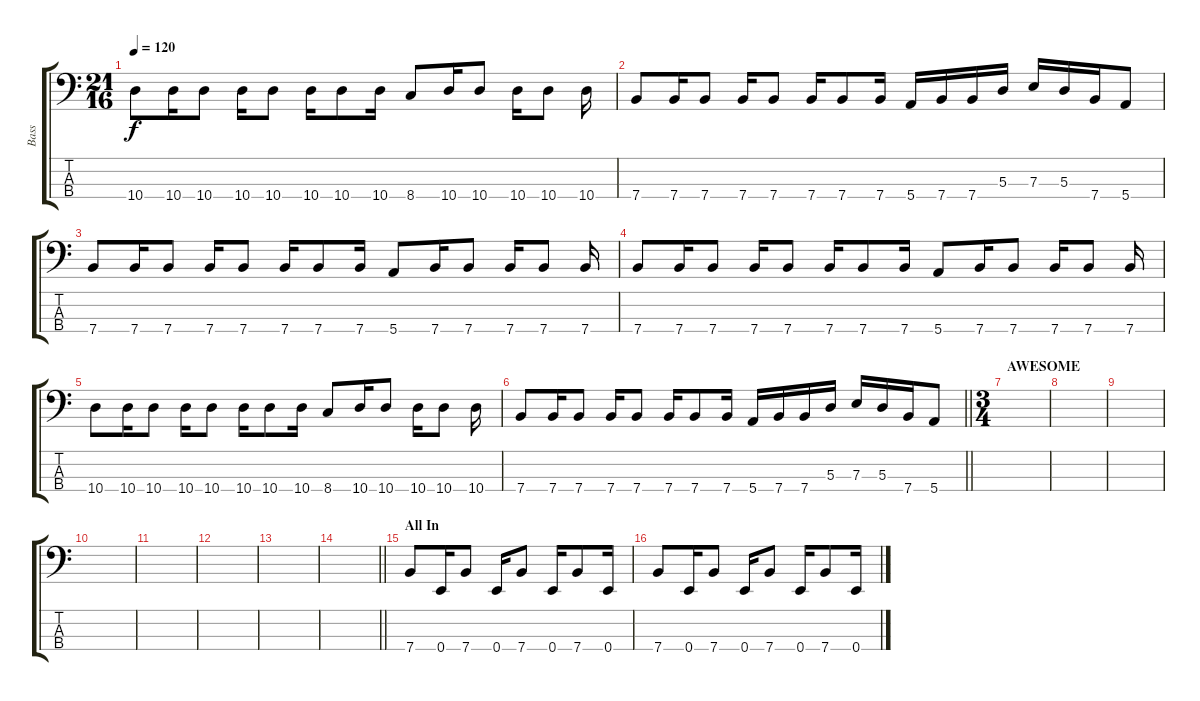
\track ("Bass" "Bass") {instrument electricbasspick}
\staff {score tabs}
\tuning (G2 D2 A1 E1) {hide}
\ts (21 16)
\tempo 120
\clef f4
\ks c
10.4.8{dy f} 10.4.16 10.4.8 10.4.16 10.4.8 10.4.16 10.4.8 10.4.16 8.4.8 10.4.16 10.4.8 10.4.16 10.4.8 10.4.16 |
7.4.8 7.4.16 7.4.8 7.4.16 7.4.8 7.4.16 7.4.8 7.4.16 5.4.16 7.4.16 7.4.16 5.3.16 7.3.16 5.3.16 7.4.16 5.4.8 |
7.4.8 7.4.16 7.4.8 7.4.16 7.4.8 7.4.16 7.4.8 7.4.16 5.4.8 7.4.16 7.4.8 7.4.16 7.4.8 7.4.16 |
7.4.8 7.4.16 7.4.8 7.4.16 7.4.8 7.4.16 7.4.8 7.4.16 5.4.8 7.4.16 7.4.8 7.4.16 7.4.8 7.4.16 |
10.4.8 10.4.16 10.4.8 10.4.16 10.4.8 10.4.16 10.4.8 10.4.16 8.4.8 10.4.16 10.4.8 10.4.16 10.4.8 10.4.16 |
\barLineRight lightlight
7.4.8 7.4.16 7.4.8 7.4.16 7.4.8 7.4.16 7.4.8 7.4.16 5.4.16 7.4.16 7.4.16 5.3.16 7.3.16 5.3.16 7.4.16 5.4.8 |
\ts (3 4)
\section ("" "AWESOME")
|
|
|
|
|
|
|
\barLineRight lightlight
|
\section ("" "All In")
7.4.8 0.4.16 7.4.8 0.4.16 7.4.8 0.4.16 7.4.8 0.4.16 |
7.4.8 0.4.16 7.4.8 0.4.16 7.4.8 0.4.16 7.4.8 0.4.16
